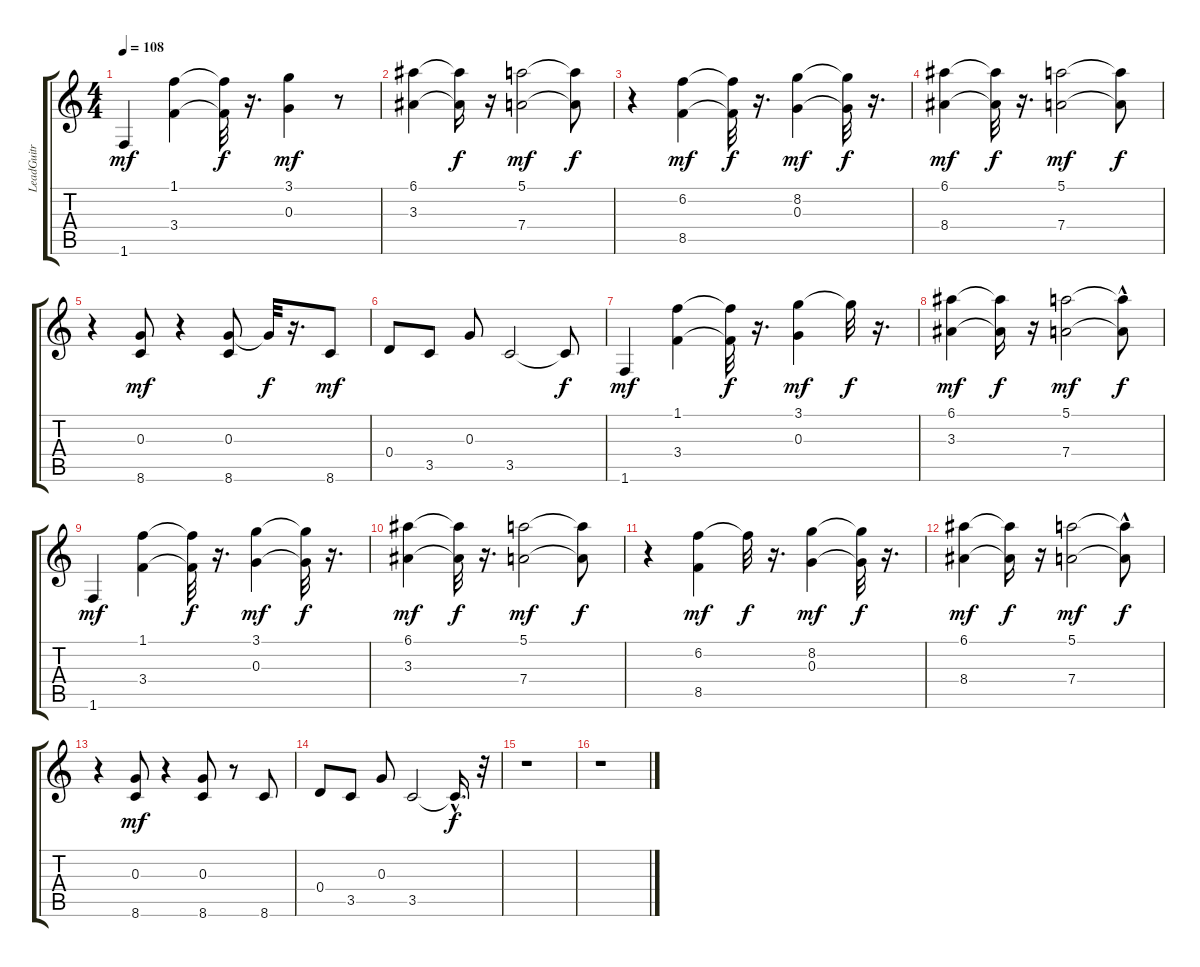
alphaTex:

\track ("LeadGuitr           " "LeadGuitr ") {instrument electricguitarclean}
\staff {score tabs}
\tuning (E4 B3 G3 D3 A2 E2) {hide}
\ts (4 4)
\tempo 108
\clef g2
\ks c
1.6.4{dy mf} (1.1 3.4).4 (1.1{t} 3.4{t}).32{dy f} r.16{d} (3.1 0.3).4{dy mf} r.8 |
(6.1 3.3).4 (6.1{t} 3.3{t}).16{dy f} r.16 (5.1 7.4).2{dy mf} (5.1{t} 7.4{t}).8{dy f} |
r.4 (6.2 8.5).4{dy mf} (6.2{t} 8.5{t}).32{dy f} r.16{d} (8.2 0.3).4{dy mf} (8.2{t} 0.3{t}).32{dy f} r.16{d} |
(6.1 8.4).4{dy mf} (6.1{t} 8.4{t}).32{dy f} r.16{d} (5.1 7.4).2{dy mf} (5.1{t} 7.4{t}).8{dy f} |
r.4 (0.3 8.6).8{dy mf} r.4 (0.3 8.6).8 0.3{t}.32{dy f} r.16{d} 8.6.8{dy mf} |
0.4.8 3.5.8 0.3.8 3.5.2 3.5{t}.8{dy f} |
1.6.4{dy mf} (1.1 3.4).4 (1.1{t} 3.4{t}).32{dy f} r.16{d} (3.1 0.3).4{dy mf} 3.1{t}.32{dy f} r.16{d} |
(6.1 3.3).4{dy mf} (6.1{t} 3.3{t}).16{dy f} r.16 (5.1 7.4).2{dy mf} (5.1{hac t} 7.4{hac t}).8{dy f} |
1.6.4{dy mf} (1.1 3.4).4 (1.1{t} 3.4{t}).32{dy f} r.16{d} (3.1 0.3).4{dy mf} (3.1{t} 0.3{t}).32{dy f} r.16{d} |
(6.1 3.3).4{dy mf} (6.1{t} 3.3{t}).32{dy f} r.16{d} (5.1 7.4).2{dy mf} (5.1{t} 7.4{t}).8{dy f} |
r.4 (6.2 8.5).4{dy mf} 6.2{t}.32{dy f} r.16{d} (8.2 0.3).4{dy mf} (8.2{t} 0.3{t}).32{dy f} r.16{d} |
(6.1 8.4).4{dy mf} (6.1{t} 8.4{t}).16{dy f} r.16 (5.1 7.4).2{dy mf} (5.1{t} 7.4{hac t}).8{dy f} |
r.4 (0.3 8.6).8{dy mf} r.4 (0.3 8.6).8 r.8 8.6.8 |
0.4.8 3.5.8 0.3.8 3.5.2 3.5{hac t}.16{d dy f} r.32 |
r.1 |
r.1
